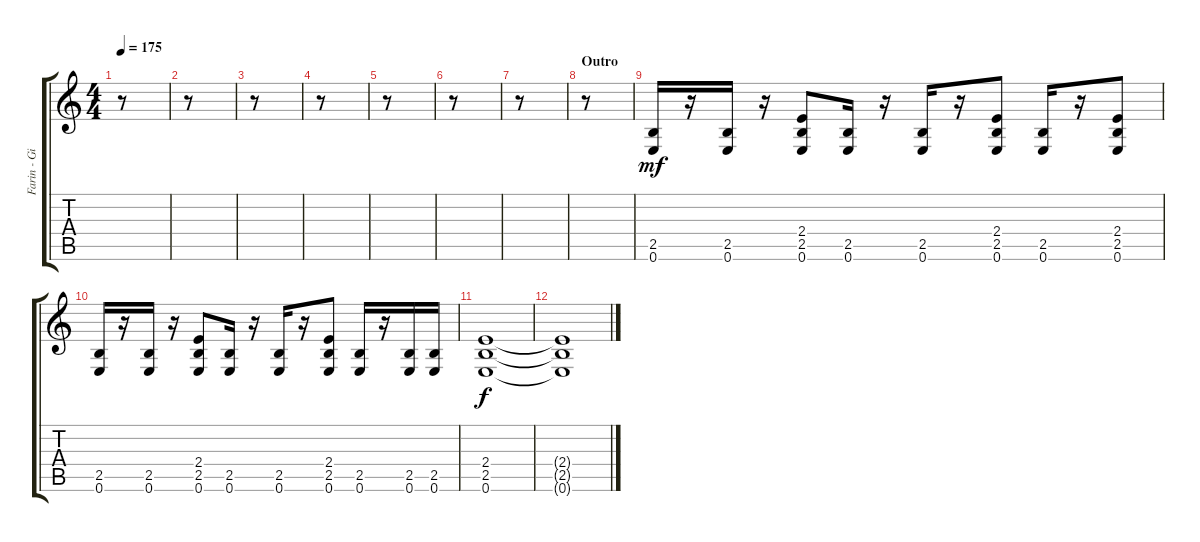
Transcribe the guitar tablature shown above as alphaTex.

\track ("Farin - Gitarre 1/Intro" "Farin - Gi") {instrument overdrivenguitar}
\staff {score tabs}
\tuning (E4 B3 G3 D3 A2 E2) {hide}
\ts (4 4)
\tempo 175
\clef g2
\ks c
r.8{dy mf} |
r.8 |
r.8 |
r.8 |
r.8 |
r.8 |
r.8 |
\section ("" "Outro")
r.8 |
(2.5 0.6).16{volume 13} r.16 (2.5 0.6).16 r.16 (2.4 2.5 0.6).8 (2.5 0.6).16 r.16 (2.5 0.6).16 r.16 (2.4 2.5 0.6).8 (2.5 0.6).16 r.16 (2.4 2.5 0.6).8 |
(2.5 0.6).16 r.16 (2.5 0.6).16 r.16 (2.4 2.5 0.6).8 (2.5 0.6).16 r.16 (2.5 0.6).16 r.16 (2.4 2.5 0.6).8 (2.5 0.6).16 r.16 (2.5 0.6).16 (2.5 0.6).16 |
(2.4 2.5 0.6).1{dy f} |
(2.4{t} 2.5{t} 0.6{t}).1
